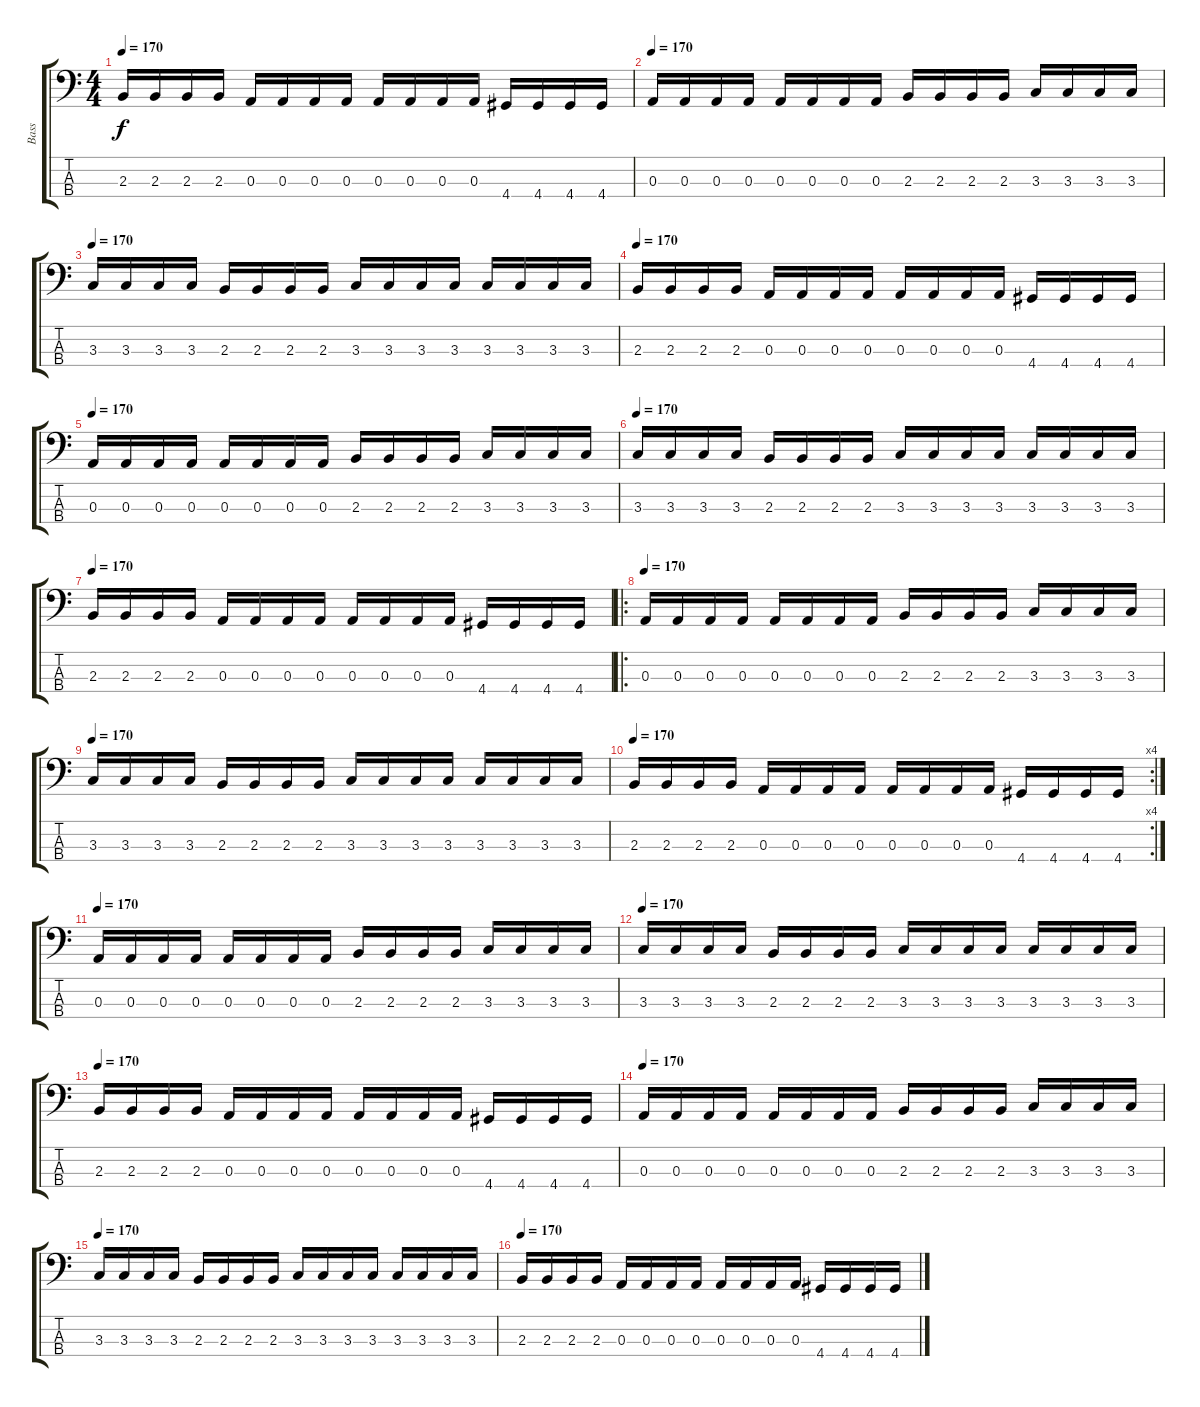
\track ("Bass" "Bass") {instrument electricbasspick}
\staff {score tabs}
\tuning (G2 D2 A1 E1) {hide}
\ts (4 4)
\tempo 170
\clef f4
\ks c
2.3.16{dy f} 2.3.16 2.3.16 2.3.16 0.3.16 0.3.16 0.3.16 0.3.16 0.3.16 0.3.16 0.3.16 0.3.16 4.4.16 4.4.16 4.4.16 4.4.16 |
\tempo 170
0.3.16 0.3.16 0.3.16 0.3.16 0.3.16 0.3.16 0.3.16 0.3.16 2.3.16 2.3.16 2.3.16 2.3.16 3.3.16 3.3.16 3.3.16 3.3.16 |
\tempo 170
3.3.16 3.3.16 3.3.16 3.3.16 2.3.16 2.3.16 2.3.16 2.3.16 3.3.16 3.3.16 3.3.16 3.3.16 3.3.16 3.3.16 3.3.16 3.3.16 |
\tempo 170
2.3.16 2.3.16 2.3.16 2.3.16 0.3.16 0.3.16 0.3.16 0.3.16 0.3.16 0.3.16 0.3.16 0.3.16 4.4.16 4.4.16 4.4.16 4.4.16 |
\tempo 170
0.3.16 0.3.16 0.3.16 0.3.16 0.3.16 0.3.16 0.3.16 0.3.16 2.3.16 2.3.16 2.3.16 2.3.16 3.3.16 3.3.16 3.3.16 3.3.16 |
\tempo 170
3.3.16 3.3.16 3.3.16 3.3.16 2.3.16 2.3.16 2.3.16 2.3.16 3.3.16 3.3.16 3.3.16 3.3.16 3.3.16 3.3.16 3.3.16 3.3.16 |
\tempo 170
2.3.16 2.3.16 2.3.16 2.3.16 0.3.16 0.3.16 0.3.16 0.3.16 0.3.16 0.3.16 0.3.16 0.3.16 4.4.16 4.4.16 4.4.16 4.4.16 |
\ro
\tempo 170
0.3.16 0.3.16 0.3.16 0.3.16 0.3.16 0.3.16 0.3.16 0.3.16 2.3.16 2.3.16 2.3.16 2.3.16 3.3.16 3.3.16 3.3.16 3.3.16 |
\tempo 170
3.3.16 3.3.16 3.3.16 3.3.16 2.3.16 2.3.16 2.3.16 2.3.16 3.3.16 3.3.16 3.3.16 3.3.16 3.3.16 3.3.16 3.3.16 3.3.16 |
\rc 4
\tempo 170
2.3.16 2.3.16 2.3.16 2.3.16 0.3.16 0.3.16 0.3.16 0.3.16 0.3.16 0.3.16 0.3.16 0.3.16 4.4.16 4.4.16 4.4.16 4.4.16 |
\tempo 170
0.3.16 0.3.16 0.3.16 0.3.16 0.3.16 0.3.16 0.3.16 0.3.16 2.3.16 2.3.16 2.3.16 2.3.16 3.3.16 3.3.16 3.3.16 3.3.16 |
\tempo 170
3.3.16 3.3.16 3.3.16 3.3.16 2.3.16 2.3.16 2.3.16 2.3.16 3.3.16 3.3.16 3.3.16 3.3.16 3.3.16 3.3.16 3.3.16 3.3.16 |
\tempo 170
2.3.16 2.3.16 2.3.16 2.3.16 0.3.16 0.3.16 0.3.16 0.3.16 0.3.16 0.3.16 0.3.16 0.3.16 4.4.16 4.4.16 4.4.16 4.4.16 |
\tempo 170
0.3.16 0.3.16 0.3.16 0.3.16 0.3.16 0.3.16 0.3.16 0.3.16 2.3.16 2.3.16 2.3.16 2.3.16 3.3.16 3.3.16 3.3.16 3.3.16 |
\tempo 170
3.3.16 3.3.16 3.3.16 3.3.16 2.3.16 2.3.16 2.3.16 2.3.16 3.3.16 3.3.16 3.3.16 3.3.16 3.3.16 3.3.16 3.3.16 3.3.16 |
\tempo 170
2.3.16 2.3.16 2.3.16 2.3.16 0.3.16 0.3.16 0.3.16 0.3.16 0.3.16 0.3.16 0.3.16 0.3.16 4.4.16 4.4.16 4.4.16 4.4.16
